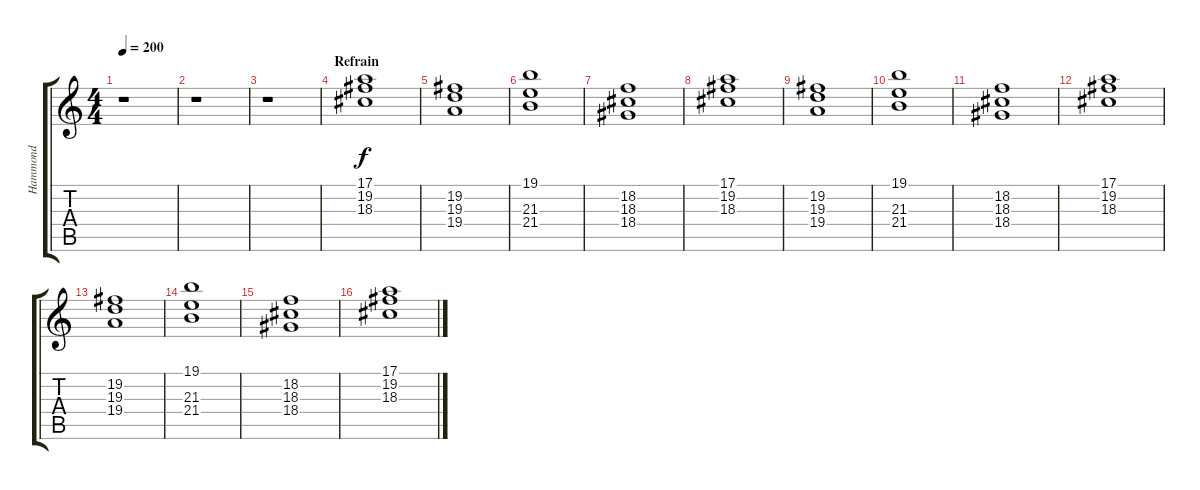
\track ("Hammond" "Hammond") {instrument drawbarorgan}
\staff {score tabs}
\tuning (E4 B3 G3 D3 A2 E2) {hide}
\ts (4 4)
\tempo 200
\clef g2
\ks c
r.1{dy f} |
r.1 |
r.1 |
\section ("" "Refrain")
(17.1 19.2 18.3).1 |
(19.2 19.3 19.4).1 |
(19.1 21.3 21.4).1 |
(18.2 18.3 18.4).1 |
(17.1 19.2 18.3).1 |
(19.2 19.3 19.4).1 |
(19.1 21.3 21.4).1 |
(18.2 18.3 18.4).1 |
(17.1 19.2 18.3).1 |
(19.2 19.3 19.4).1 |
(19.1 21.3 21.4).1 |
(18.2 18.3 18.4).1 |
(17.1 19.2 18.3).1
